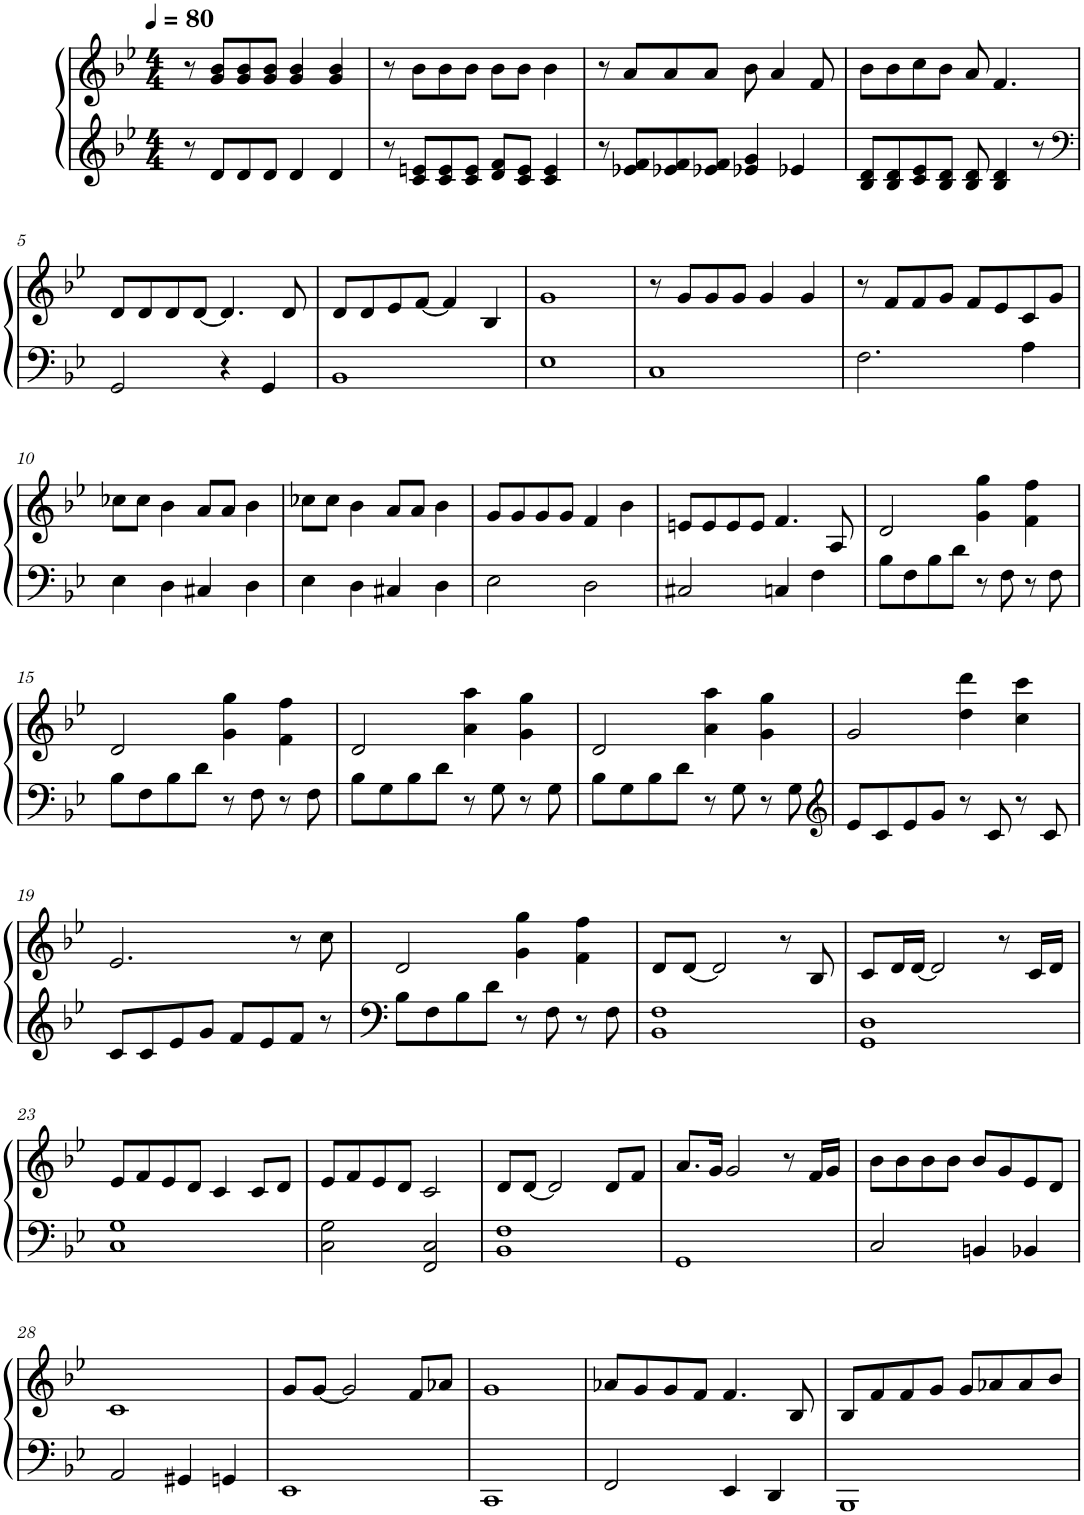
**kern	**kern
*part1	*part1
*staff2	*staff1
*I"Piano	*
*I'Pno.	*
*clefG2	*clefG2
*k[b-e-]	*k[b-e-]
*M4/4	*M4/4
*MM80	*MM80
=1	=1
8r	8r
8d/L	8g/ 8b-/L
8d/	8g/ 8b-/
8d/J	8g/ 8b-/J
4d/	4g/ 4b-/
4d/	4g/ 4b-/
=2	=2
8r	8r
8c/ 8en/L	8b-\L
8c/ 8e/	8b-\
8c/ 8e/J	8b-\J
8d/ 8f/L	8b-\L
8c/ 8e/J	8b-\J
4c/ 4e/	4b-\
=3	=3
8r	8r
8e-X/ 8f/L	8a/L
8e-X/ 8f/	8a/
8e-X/ 8f/J	8a/J
4e-X/ 4g/	8b-\
.	4a/
4e-X/	.
.	8f/
=4	=4
8B-/ 8d/L	8b-\L
8B-/ 8d/	8b-\
8c/ 8e-/	8cc\
8B-/ 8d/J	8b-\J
8B-/ 8d/	8a/
4B-/ 4d/	4.f/
8r	.
!!LO:LB:g=z
=5	=5
*clefF4	*
2GG/	8d/L
.	8d/
.	8d/
.	[8d/J
4r	4.d/]
4GG/	.
.	8d/
=6	=6
1BB-	8d/L
.	8d/
.	8e-/
.	[8f/J
.	4f/]
.	4B-/
=7	=7
1E-	1g
=8	=8
1C	8r
.	8g/L
.	8g/
.	8g/J
.	4g/
.	4g/
=9	=9
2.F\	8r
.	8f/L
.	8f/
.	8g/J
.	8f/L
.	8e-/
4A\	8c/
.	8g/J
!!LO:LB:g=z
=10	=10
4E-\	8cc-X\L
.	8cc-\J
4D\	4b-\
4C#X/	8a/L
.	8a/J
4D\	4b-\
=11	=11
4E-\	8cc-X\L
.	8cc-\J
4D\	4b-\
4C#X/	8a/L
.	8a/J
4D\	4b-\
=12	=12
2E-\	8g/L
.	8g/
.	8g/
.	8g/J
2D\	4f/
.	4b-\
=13	=13
2C#X/	8en/L
.	8e/
.	8e/
.	8e/J
4Cn/	4.f/
4F\	.
.	8A/
=14	=14
8B-\L	2d/
8F\	.
8B-\	.
8d\J	.
8r	4g\ 4gg\
8F\	.
8r	4f\ 4ff\
8F\	.
!!LO:LB:g=z
=15	=15
8B-\L	2d/
8F\	.
8B-\	.
8d\J	.
8r	4g\ 4gg\
8F\	.
8r	4f\ 4ff\
8F\	.
=16	=16
8B-\L	2d/
8G\	.
8B-\	.
8d\J	.
8r	4a\ 4aa\
8G\	.
8r	4g\ 4gg\
8G\	.
=17	=17
8B-\L	2d/
8G\	.
8B-\	.
8d\J	.
8r	4a\ 4aa\
8G\	.
8r	4g\ 4gg\
8G\	.
=18	=18
*clefG2	*
8e-/L	2g/
8c/	.
8e-/	.
8g/J	.
8r	4dd\ 4ddd\
8c/	.
8r	4cc\ 4ccc\
8c/	.
!!LO:LB:g=z
=19	=19
8c/L	2.e-/
8c/	.
8e-/	.
8g/J	.
8f/L	.
8e-/	.
8f/J	8r
8r	8cc\
=20	=20
8B-\L	2d/
8F\	.
8B-\	.
8d\J	.
8r	4g\ 4gg\
8F\	.
8r	4f\ 4ff\
8F\	.
=21	=21
1BB- 1F	8d/L
.	[8d/J
.	2d/]
.	8r
.	8B-/
=22	=22
1GG 1D	8c/L
.	16d/L
.	[16d/JJ
.	2d/]
.	8r
.	16c/LL
.	16d/JJ
!!LO:LB:g=z
=23	=23
1C 1G	8e-/L
.	8f/
.	8e-/
.	8d/J
.	4c/
.	8c/L
.	8d/J
=24	=24
2C\ 2G\	8e-/L
.	8f/
.	8e-/
.	8d/J
2FF/ 2C/	2c/
=25	=25
1BB- 1F	8d/L
.	[8d/J
.	2d/]
.	8d/L
.	8f/J
=26	=26
1GG	8.a/L
.	16g/Jk
.	2g/
.	8r
.	16f/LL
.	16g/JJ
=27	=27
2C/	8b-\L
.	8b-\
.	8b-\
.	8b-\J
4BBn/	8b-/L
.	8g/
4BB-X/	8e-/
.	8d/J
!!LO:LB:g=z
=28	=28
2AA/	1c
4GG#X/	.
4GGn/	.
=29	=29
1EE-	8g/L
.	[8g/J
.	2g/]
.	8f/L
.	8a-X/J
=30	=30
1CC	1g
=31	=31
2FF/	8a-X/L
.	8g/
.	8g/
.	8f/J
4EE-/	4.f/
4DD/	.
.	8B-/
=32	=32
1BBB-	8B-/L
.	8f/
.	8f/
.	8g/J
.	8g/L
.	8a-X/
.	8a-/
.	8b-/J
=	=
*-	*-
